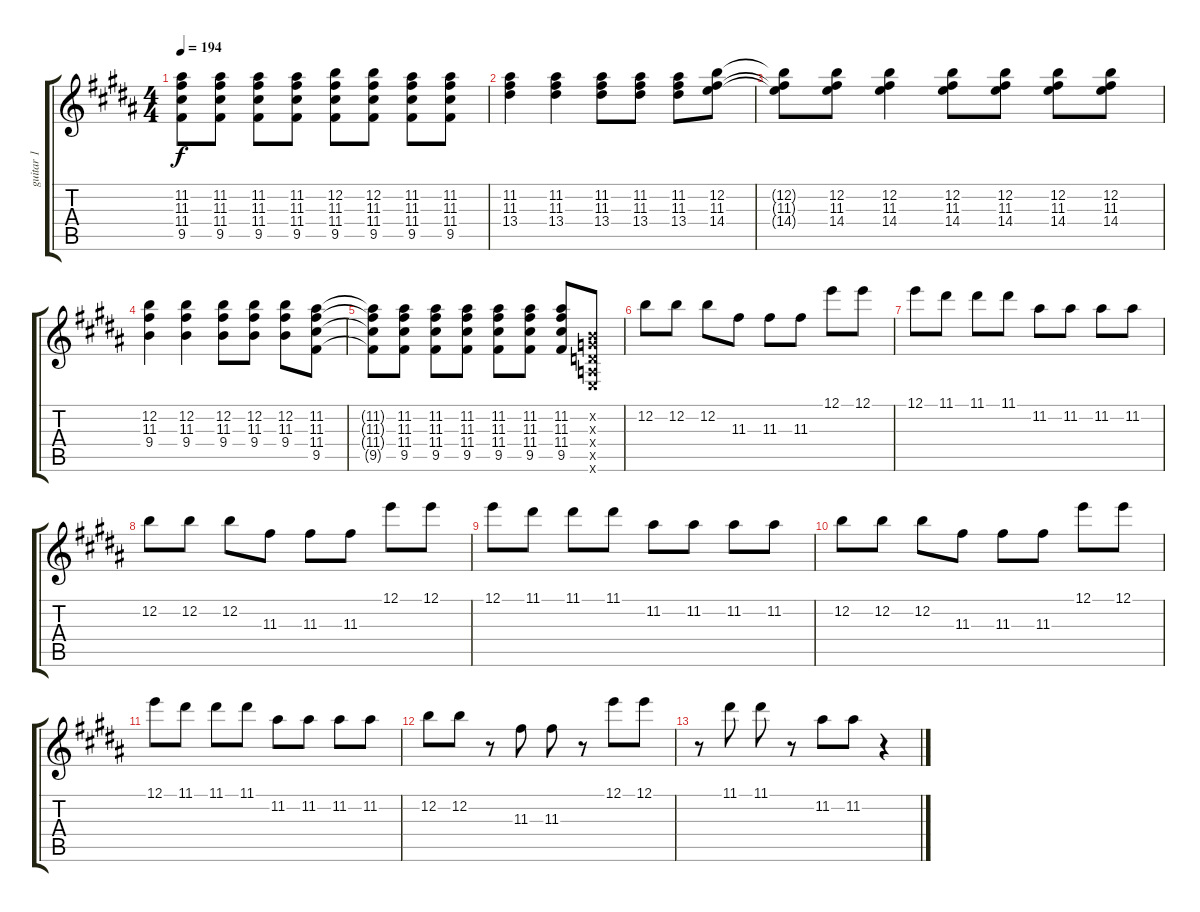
\track ("guitar 1" "guitar 1") {instrument distortionguitar}
\staff {score tabs}
\tuning (E4 B3 G3 D3 A2 E2) {hide}
\ts (4 4)
\tempo 194
\clef g2
\ks b
(11.2{t} 11.3{t} 11.4{t} 9.5{t}).8{dy f} (11.2 11.3 11.4 9.5).8 (11.2 11.3 11.4 9.5).8 (11.2 11.3 11.4 9.5).8 (12.2 11.3 11.4 9.5).8 (12.2 11.3 11.4 9.5).8 (11.2 11.3 11.4 9.5).8 (11.2 11.3 11.4 9.5).8 |
(11.2 11.3 13.4).4 (11.2 11.3 13.4).4 (11.2 11.3 13.4).8 (11.2 11.3 13.4).8 (11.2 11.3 13.4).8 (12.2 11.3 14.4).8 |
(12.2{t} 11.3{t} 14.4{t}).8 (12.2 11.3 14.4).8 (12.2 11.3 14.4).4 (12.2 11.3 14.4).8 (12.2 11.3 14.4).8 (12.2 11.3 14.4).8 (12.2 11.3 14.4).8 |
(12.2 11.3 9.4).4 (12.2 11.3 9.4).4 (12.2 11.3 9.4).8 (12.2 11.3 9.4).8 (12.2 11.3 9.4).8 (11.2 11.3 11.4 9.5).8 |
(11.2{t} 11.3{t} 11.4{t} 9.5{t}).8 (11.2 11.3 11.4 9.5).8 (11.2 11.3 11.4 9.5).8 (11.2 11.3 11.4 9.5).8 (11.2 11.3 11.4 9.5).8 (11.2 11.3 11.4 9.5).8 (11.2 11.3 11.4 9.5).8 (0.2{x} 0.3{x} 0.4{x} 0.5{x} 0.6{x}).8 |
12.2.8 12.2.8 12.2.8 11.3.8 11.3.8 11.3.8 12.1.8 12.1.8 |
12.1.8 11.1.8 11.1.8 11.1.8 11.2.8 11.2.8 11.2.8 11.2.8 |
12.2.8 12.2.8 12.2.8 11.3.8 11.3.8 11.3.8 12.1.8 12.1.8 |
12.1.8 11.1.8 11.1.8 11.1.8 11.2.8 11.2.8 11.2.8 11.2.8 |
12.2.8 12.2.8 12.2.8 11.3.8 11.3.8 11.3.8 12.1.8 12.1.8 |
12.1.8 11.1.8 11.1.8 11.1.8 11.2.8 11.2.8 11.2.8 11.2.8 |
12.2.8 12.2.8 r.8 11.3.8 11.3.8 r.8 12.1.8 12.1.8 |
r.8 11.1.8 11.1.8 r.8 11.2.8 11.2.8 r.4
